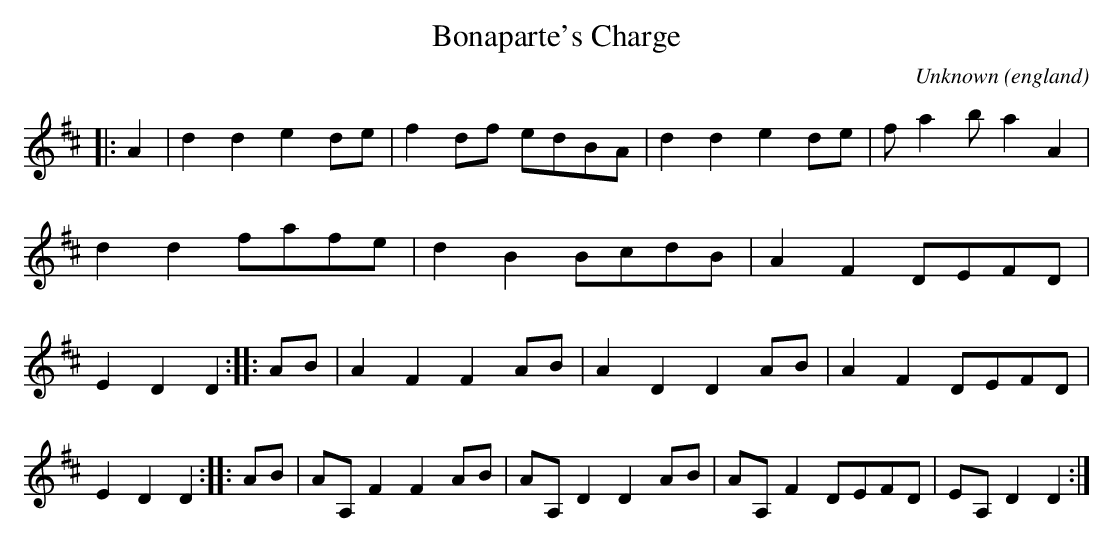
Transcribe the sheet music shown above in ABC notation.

X:1
T:Bonaparte's Charge
O:england
C:Unknown
M:c|
K:D
|:A2|d2d2 e2de|f2df edBA|d2d2 e2de|fa2b a2A2|\
d2d2 fafe|d2B2 BcdB|A2F2 DEFD|E2D2 D2:|\
|:AB|A2F2 F2AB|A2D2 D2AB|A2F2 DEFD|E2D2 D2:|\
|:AB|AA,F2 F2AB|AA,D2 D2AB|AA,F2 DEFD|EA,D2 D2:|\
